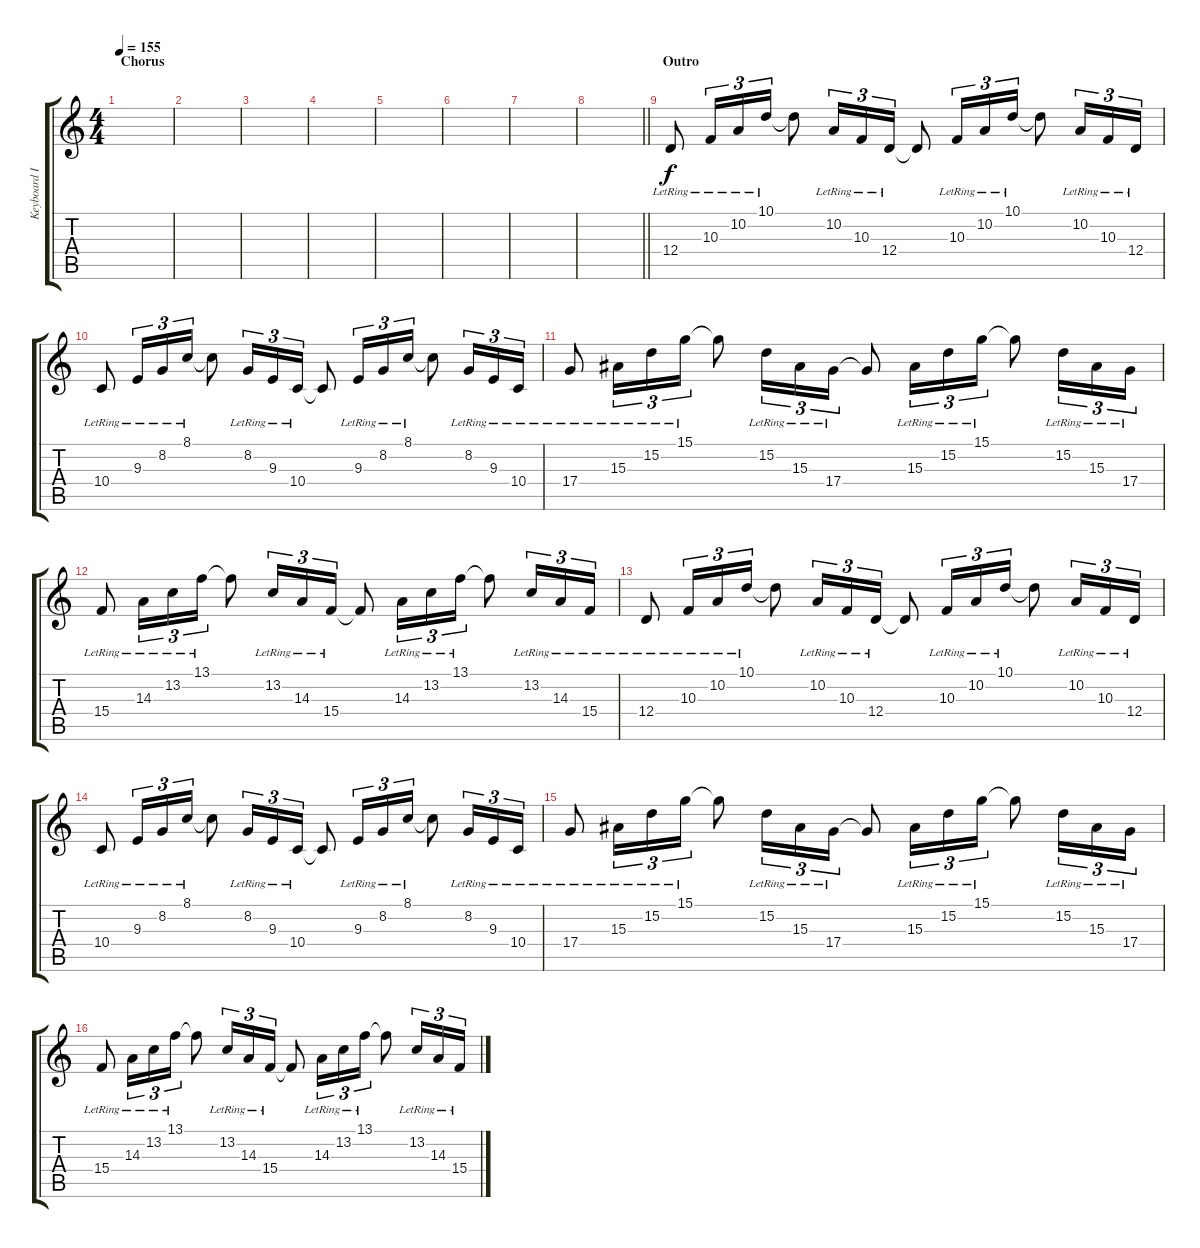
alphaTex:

\track ("Keyboard II" "Keyboard I") {instrument harpsichord}
\staff {score tabs}
\tuning (E4 B3 G3 D3 A2 E2) {hide}
\ts (4 4)
\section ("" "Chorus")
\tempo 155
\clef g2
\ks c
|
|
|
|
|
|
|
\barLineRight lightlight
|
\section ("" "Outro")
12.4{lr}.8 10.3{lr}.16{tu (3 2)} 10.2{lr}.16{tu (3 2)} 10.1{lr}.16{tu (3 2)} 10.1{t}.8 10.2{lr}.16{tu (3 2)} 10.3{lr}.16{tu (3 2)} 12.4{lr}.16{tu (3 2)} 12.4{t}.8 10.3{lr}.16{tu (3 2)} 10.2{lr}.16{tu (3 2)} 10.1{lr}.16{tu (3 2)} 10.1{t}.8 10.2{lr}.16{tu (3 2)} 10.3{lr}.16{tu (3 2)} 12.4{lr}.16{tu (3 2)} |
10.4{lr}.8 9.3{lr}.16{tu (3 2)} 8.2{lr}.16{tu (3 2)} 8.1{lr}.16{tu (3 2)} 8.1{t}.8 8.2{lr}.16{tu (3 2)} 9.3{lr}.16{tu (3 2)} 10.4{lr}.16{tu (3 2)} 10.4{t}.8 9.3{lr}.16{tu (3 2)} 8.2{lr}.16{tu (3 2)} 8.1{lr}.16{tu (3 2)} 8.1{t}.8 8.2{lr}.16{tu (3 2)} 9.3{lr}.16{tu (3 2)} 10.4{lr}.16{tu (3 2)} |
17.4{lr}.8 15.3{lr}.16{tu (3 2)} 15.2{lr}.16{tu (3 2)} 15.1{lr}.16{tu (3 2)} 15.1{t}.8 15.2{lr}.16{tu (3 2)} 15.3{lr}.16{tu (3 2)} 17.4{lr}.16{tu (3 2)} 17.4{t}.8 15.3{lr}.16{tu (3 2)} 15.2{lr}.16{tu (3 2)} 15.1{lr}.16{tu (3 2)} 15.1{t}.8 15.2{lr}.16{tu (3 2)} 15.3{lr}.16{tu (3 2)} 17.4{lr}.16{tu (3 2)} |
15.4{lr}.8 14.3{lr}.16{tu (3 2)} 13.2{lr}.16{tu (3 2)} 13.1{lr}.16{tu (3 2)} 13.1{t}.8 13.2{lr}.16{tu (3 2)} 14.3{lr}.16{tu (3 2)} 15.4{lr}.16{tu (3 2)} 15.4{t}.8 14.3{lr}.16{tu (3 2)} 13.2{lr}.16{tu (3 2)} 13.1{lr}.16{tu (3 2)} 13.1{t}.8 13.2{lr}.16{tu (3 2)} 14.3{lr}.16{tu (3 2)} 15.4{lr}.16{tu (3 2)} |
12.4{lr}.8 10.3{lr}.16{tu (3 2)} 10.2{lr}.16{tu (3 2)} 10.1{lr}.16{tu (3 2)} 10.1{t}.8 10.2{lr}.16{tu (3 2)} 10.3{lr}.16{tu (3 2)} 12.4{lr}.16{tu (3 2)} 12.4{t}.8 10.3{lr}.16{tu (3 2)} 10.2{lr}.16{tu (3 2)} 10.1{lr}.16{tu (3 2)} 10.1{t}.8 10.2{lr}.16{tu (3 2)} 10.3{lr}.16{tu (3 2)} 12.4{lr}.16{tu (3 2)} |
10.4{lr}.8 9.3{lr}.16{tu (3 2)} 8.2{lr}.16{tu (3 2)} 8.1{lr}.16{tu (3 2)} 8.1{t}.8 8.2{lr}.16{tu (3 2)} 9.3{lr}.16{tu (3 2)} 10.4{lr}.16{tu (3 2)} 10.4{t}.8 9.3{lr}.16{tu (3 2)} 8.2{lr}.16{tu (3 2)} 8.1{lr}.16{tu (3 2)} 8.1{t}.8 8.2{lr}.16{tu (3 2)} 9.3{lr}.16{tu (3 2)} 10.4{lr}.16{tu (3 2)} |
17.4{lr}.8 15.3{lr}.16{tu (3 2)} 15.2{lr}.16{tu (3 2)} 15.1{lr}.16{tu (3 2)} 15.1{t}.8 15.2{lr}.16{tu (3 2)} 15.3{lr}.16{tu (3 2)} 17.4{lr}.16{tu (3 2)} 17.4{t}.8 15.3{lr}.16{tu (3 2)} 15.2{lr}.16{tu (3 2)} 15.1{lr}.16{tu (3 2)} 15.1{t}.8 15.2{lr}.16{tu (3 2)} 15.3{lr}.16{tu (3 2)} 17.4{lr}.16{tu (3 2)} |
15.4{lr}.8 14.3{lr}.16{tu (3 2)} 13.2{lr}.16{tu (3 2)} 13.1{lr}.16{tu (3 2)} 13.1{t}.8 13.2{lr}.16{tu (3 2)} 14.3{lr}.16{tu (3 2)} 15.4{lr}.16{tu (3 2)} 15.4{t}.8 14.3{lr}.16{tu (3 2)} 13.2{lr}.16{tu (3 2)} 13.1{lr}.16{tu (3 2)} 13.1{t}.8 13.2{lr}.16{tu (3 2)} 14.3{lr}.16{tu (3 2)} 15.4{lr}.16{tu (3 2)}
